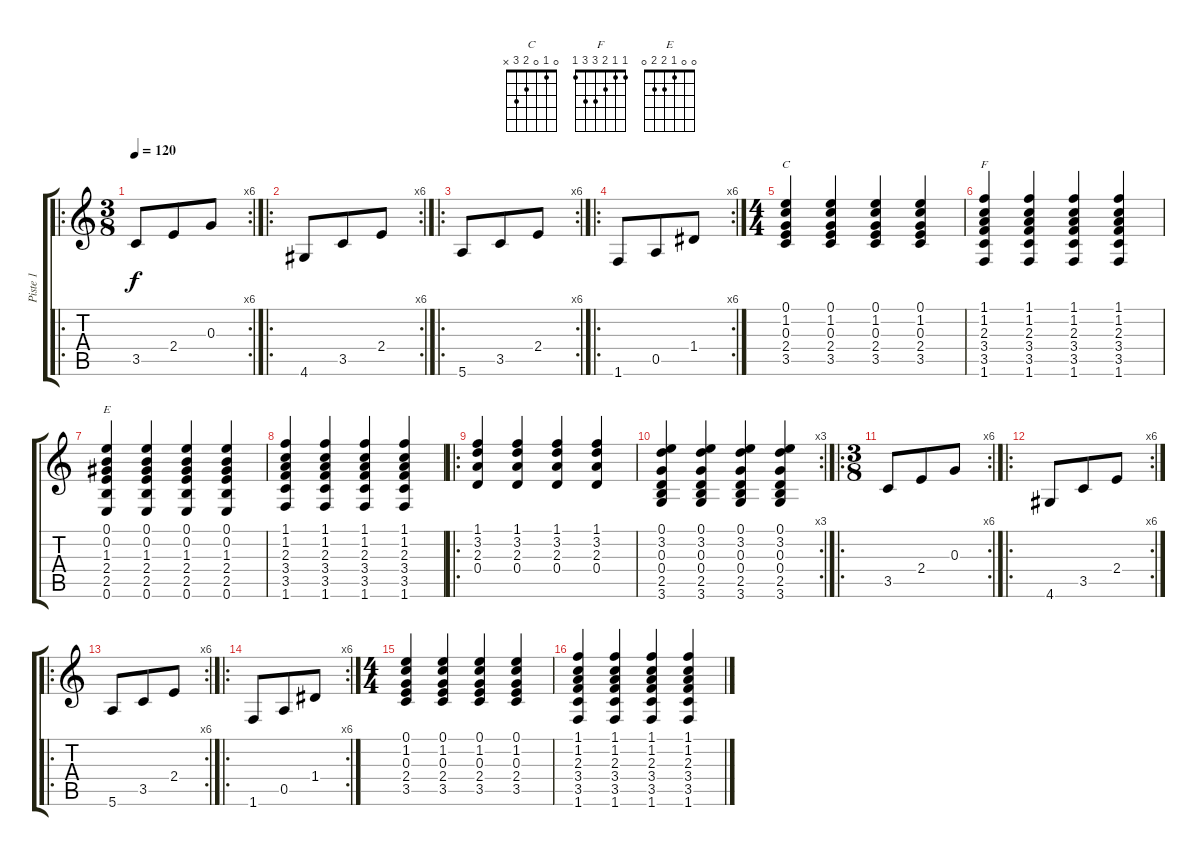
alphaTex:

\track ("Piste 1" "Piste 1") {instrument acousticguitarnylon}
\staff {score tabs}
\tuning (E4 B3 G3 D3 A2 E2) {hide}
\chord ("C" 0 1 0 2 3 x)
\chord ("F" 1 1 2 3 3 1)
\chord ("E" 0 0 1 2 2 0)
\ro
\rc 6
\ts (3 8)
\tempo 120
\clef g2
\ks c
3.5.8{dy f instrument acousticguitarnylon} 2.4.8 0.3.8 |
\ro
\rc 6
4.6.8 3.5.8 2.4.8 |
\ro
\rc 6
5.6.8 3.5.8 2.4.8 |
\ro
\rc 6
1.6.8 0.5.8 1.4.8 |
\ts (4 4)
(0.1 1.2 0.3 2.4 3.5).4{ch "C"} (0.1 1.2 0.3 2.4 3.5).4 (0.1 1.2 0.3 2.4 3.5).4 (0.1 1.2 0.3 2.4 3.5).4 |
(1.1 1.2 2.3 3.4 3.5 1.6).4{ch "F"} (1.1 1.2 2.3 3.4 3.5 1.6).4 (1.1 1.2 2.3 3.4 3.5 1.6).4 (1.1 1.2 2.3 3.4 3.5 1.6).4 |
(0.1 0.2 1.3 2.4 2.5 0.6).4{ch "E"} (0.1 0.2 1.3 2.4 2.5 0.6).4 (0.1 0.2 1.3 2.4 2.5 0.6).4 (0.1 0.2 1.3 2.4 2.5 0.6).4 |
(1.1 1.2 2.3 3.4 3.5 1.6).4 (1.1 1.2 2.3 3.4 3.5 1.6).4 (1.1 1.2 2.3 3.4 3.5 1.6).4 (1.1 1.2 2.3 3.4 3.5 1.6).4 |
\ro
(1.1 3.2 2.3 0.4).4 (1.1 3.2 2.3 0.4).4 (1.1 3.2 2.3 0.4).4 (1.1 3.2 2.3 0.4).4 |
\rc 3
(0.1 3.2 0.3 0.4 2.5 3.6).4 (0.1 3.2 0.3 0.4 2.5 3.6).4 (0.1 3.2 0.3 0.4 2.5 3.6).4 (0.1 3.2 0.3 0.4 2.5 3.6).4 |
\ro
\rc 6
\ts (3 8)
3.5.8 2.4.8 0.3.8 |
\ro
\rc 6
4.6.8 3.5.8 2.4.8 |
\ro
\rc 6
5.6.8 3.5.8 2.4.8 |
\ro
\rc 6
1.6.8 0.5.8 1.4.8 |
\ts (4 4)
(0.1 1.2 0.3 2.4 3.5).4 (0.1 1.2 0.3 2.4 3.5).4 (0.1 1.2 0.3 2.4 3.5).4 (0.1 1.2 0.3 2.4 3.5).4 |
(1.1 1.2 2.3 3.4 3.5 1.6).4 (1.1 1.2 2.3 3.4 3.5 1.6).4 (1.1 1.2 2.3 3.4 3.5 1.6).4 (1.1 1.2 2.3 3.4 3.5 1.6).4
